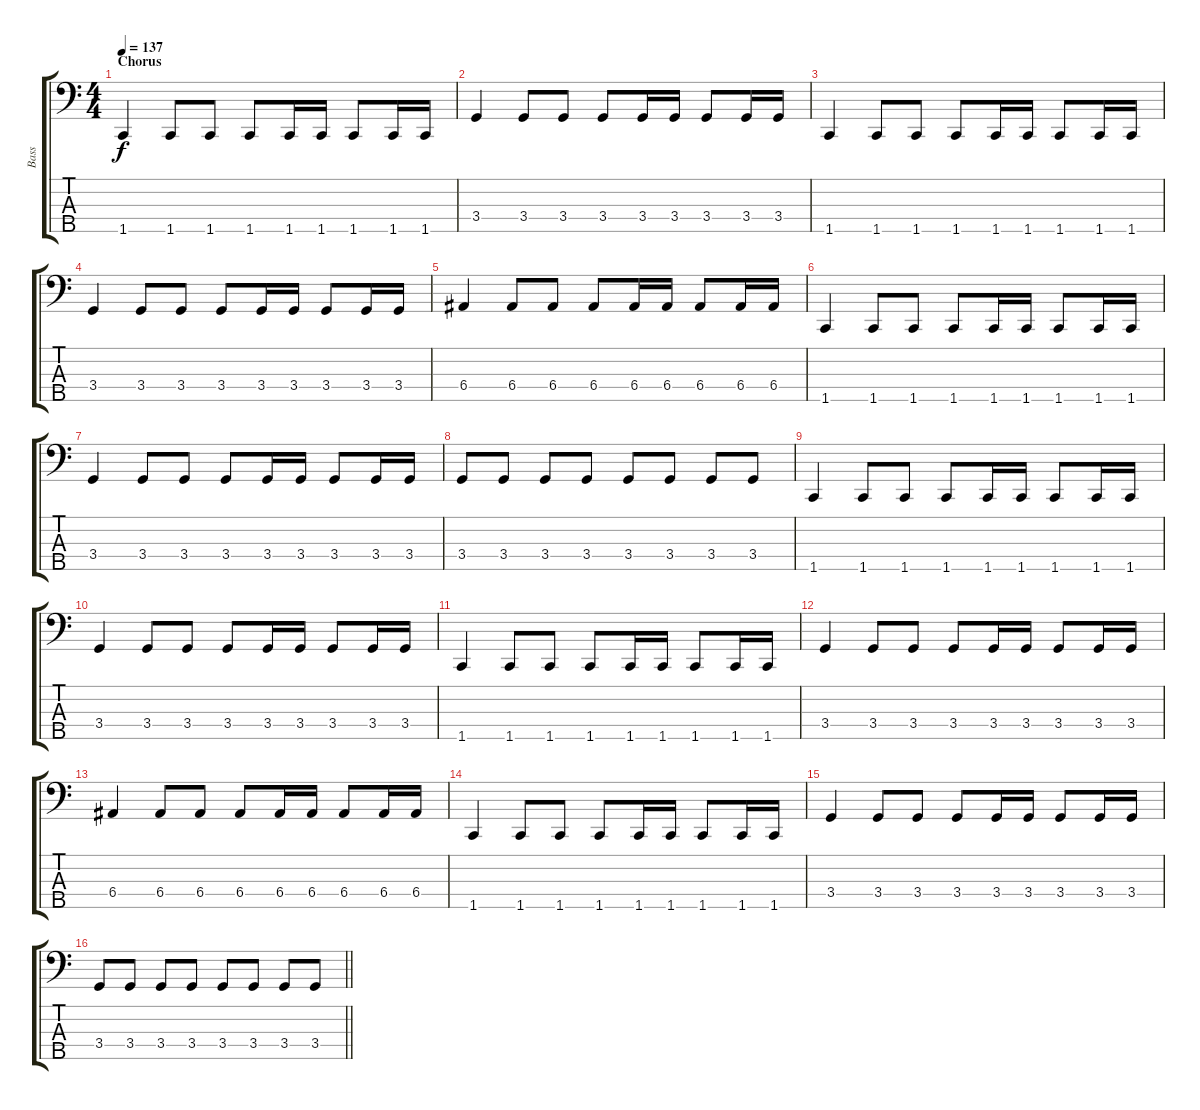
\track ("Bass" "Bass") {instrument electricbassfinger}
\staff {score tabs}
\tuning (G2 D2 A1 E1 B0) {hide}
\ts (4 4)
\section ("" "Chorus ")
\tempo 137
\clef f4
\ks c
1.5.4{dy f} 1.5.8 1.5.8 1.5.8 1.5.16 1.5.16 1.5.8 1.5.16 1.5.16 |
3.4.4 3.4.8 3.4.8 3.4.8 3.4.16 3.4.16 3.4.8 3.4.16 3.4.16 |
1.5.4 1.5.8 1.5.8 1.5.8 1.5.16 1.5.16 1.5.8 1.5.16 1.5.16 |
3.4.4 3.4.8 3.4.8 3.4.8 3.4.16 3.4.16 3.4.8 3.4.16 3.4.16 |
6.4.4 6.4.8 6.4.8 6.4.8 6.4.16 6.4.16 6.4.8 6.4.16 6.4.16 |
1.5.4 1.5.8 1.5.8 1.5.8 1.5.16 1.5.16 1.5.8 1.5.16 1.5.16 |
3.4.4 3.4.8 3.4.8 3.4.8 3.4.16 3.4.16 3.4.8 3.4.16 3.4.16 |
3.4.8 3.4.8 3.4.8 3.4.8 3.4.8 3.4.8 3.4.8 3.4.8 |
1.5.4 1.5.8 1.5.8 1.5.8 1.5.16 1.5.16 1.5.8 1.5.16 1.5.16 |
3.4.4 3.4.8 3.4.8 3.4.8 3.4.16 3.4.16 3.4.8 3.4.16 3.4.16 |
1.5.4 1.5.8 1.5.8 1.5.8 1.5.16 1.5.16 1.5.8 1.5.16 1.5.16 |
3.4.4 3.4.8 3.4.8 3.4.8 3.4.16 3.4.16 3.4.8 3.4.16 3.4.16 |
6.4.4 6.4.8 6.4.8 6.4.8 6.4.16 6.4.16 6.4.8 6.4.16 6.4.16 |
1.5.4 1.5.8 1.5.8 1.5.8 1.5.16 1.5.16 1.5.8 1.5.16 1.5.16 |
3.4.4 3.4.8 3.4.8 3.4.8 3.4.16 3.4.16 3.4.8 3.4.16 3.4.16 |
\barLineRight lightlight
3.4.8 3.4.8 3.4.8 3.4.8 3.4.8 3.4.8 3.4.8 3.4.8
